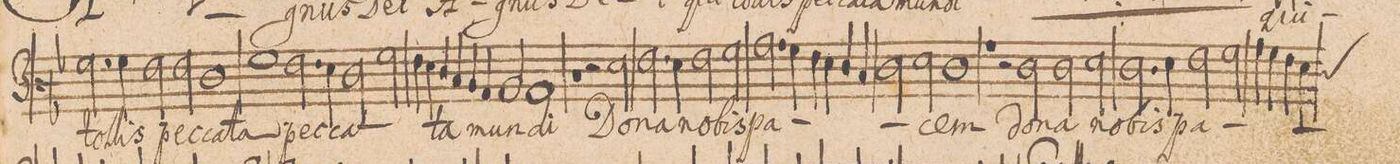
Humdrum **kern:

**kern	**text
*I"BASSVS.	*
*clefF3	*
*k[b-]	*
*met(c|)	*
*M2/1	*
2.B-\	tol-
4B-\	-lis
2A\	pec-
2A\	-ca-
=37-	=37-
1F	-ta
1B-	pec-
=38-	=38-
2.A\	-ca-
4G\	.
2F\	.
2B-\	.
=39-	=39-
4A\	-ta
4G\	.
4F/	.
4E/	.
4D/	.
4C/	.
2D/	mun-
=40-	=40-
1C	-di
1r	.
=41-	=41-
2r	.
2G\	Do-
2.A\	-na
4G\	.
=42-	=42-
2A\	no-
2B-\	-bis
2.c\	pa-
4B-\	.
=43-	=43-
4A\	.
4G\	.
4F/	.
4E/	.
2F\	.
2G\	.
=44-	=44-
1F	-cem
1r	.
=45-	=45-
2r	.
2F\	do-
2F\	-na
2G\	no-
=46-	=46-
2.F\	-bis
4G\	.
2A\	pa-
2B-\	.
=47-	=47-
4c\	.
4B-\	.
4A\	.
*custos:F	*
4G\	.
*-	*-
